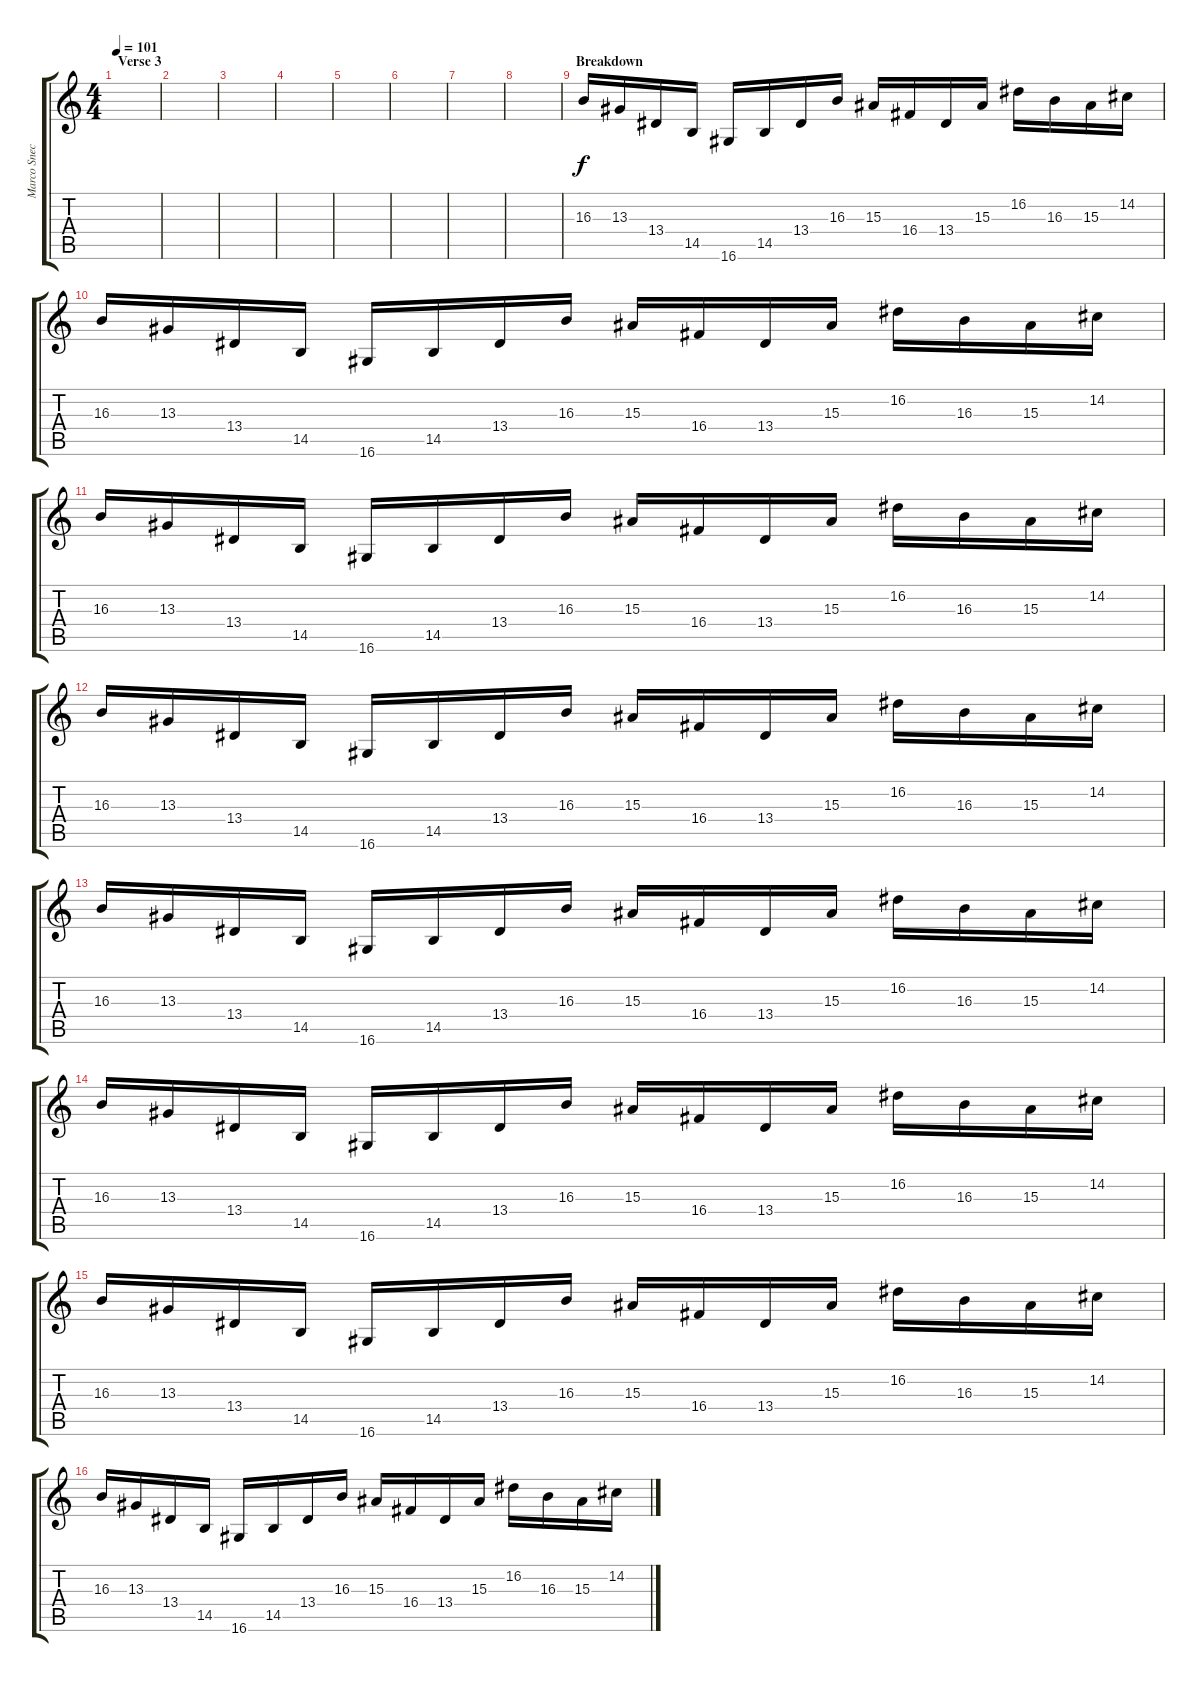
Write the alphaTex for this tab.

\track ("Marco Sneck" "Marco Snec") {instrument lead1square}
\staff {score tabs}
\tuning (E4 B3 G3 D3 A2 E2) {hide}
\ts (4 4)
\section ("" "Verse 3")
\tempo 101
\clef g2
\ks c
|
|
|
|
|
|
|
|
\section ("" "Breakdown")
16.3.16{instrument lead1square} 13.3.16 13.4.16 14.5.16 16.6.16 14.5.16 13.4.16 16.3.16 15.3.16 16.4.16 13.4.16 15.3.16 16.2.16 16.3.16 15.3.16 14.2.16 |
16.3.16 13.3.16 13.4.16 14.5.16 16.6.16 14.5.16 13.4.16 16.3.16 15.3.16 16.4.16 13.4.16 15.3.16 16.2.16 16.3.16 15.3.16 14.2.16 |
16.3.16 13.3.16 13.4.16 14.5.16 16.6.16 14.5.16 13.4.16 16.3.16 15.3.16 16.4.16 13.4.16 15.3.16 16.2.16 16.3.16 15.3.16 14.2.16 |
16.3.16 13.3.16 13.4.16 14.5.16 16.6.16 14.5.16 13.4.16 16.3.16 15.3.16 16.4.16 13.4.16 15.3.16 16.2.16 16.3.16 15.3.16 14.2.16 |
16.3.16{instrument lead1square} 13.3.16 13.4.16 14.5.16 16.6.16 14.5.16 13.4.16 16.3.16 15.3.16 16.4.16 13.4.16 15.3.16 16.2.16 16.3.16 15.3.16 14.2.16 |
16.3.16 13.3.16 13.4.16 14.5.16 16.6.16 14.5.16 13.4.16 16.3.16 15.3.16 16.4.16 13.4.16 15.3.16 16.2.16 16.3.16 15.3.16 14.2.16 |
16.3.16 13.3.16 13.4.16 14.5.16 16.6.16 14.5.16 13.4.16 16.3.16 15.3.16 16.4.16 13.4.16 15.3.16 16.2.16 16.3.16 15.3.16 14.2.16 |
16.3.16 13.3.16 13.4.16 14.5.16 16.6.16 14.5.16 13.4.16 16.3.16 15.3.16 16.4.16 13.4.16 15.3.16 16.2.16 16.3.16 15.3.16 14.2.16
